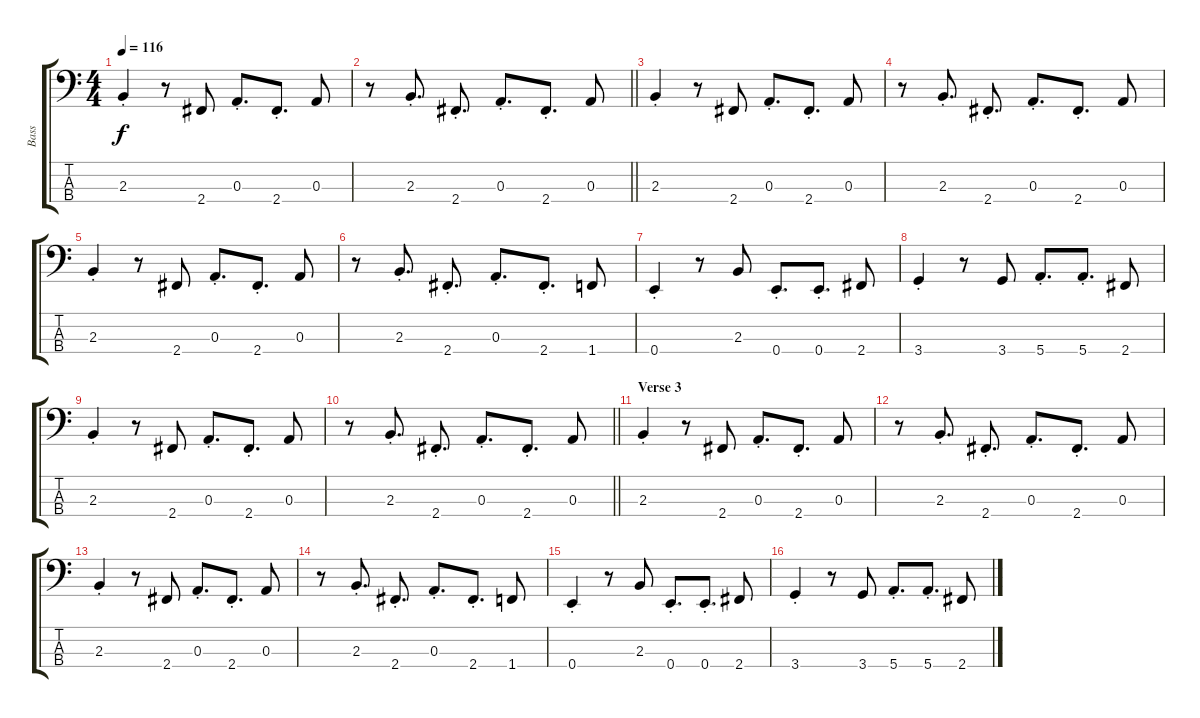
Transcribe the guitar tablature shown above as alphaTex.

\track ("Bass" "Bass") {instrument electricbassfinger}
\staff {score tabs}
\tuning (G2 D2 A1 E1) {hide}
\ts (4 4)
\tempo 116
\clef f4
\ks c
2.3{st}.4{dy f} r.8 2.4.8 0.3{st}.8{d} 2.4{st}.8{d} 0.3.8 |
\barLineRight lightlight
r.8 2.3{st}.8{d} 2.4{st}.8{d} 0.3{st}.8{d} 2.4{st}.8{d} 0.3.8 |
2.3{st}.4 r.8 2.4.8 0.3{st}.8{d} 2.4{st}.8{d} 0.3.8 |
r.8 2.3{st}.8{d} 2.4{st}.8{d} 0.3{st}.8{d} 2.4{st}.8{d} 0.3.8 |
2.3{st}.4 r.8 2.4.8 0.3{st}.8{d} 2.4{st}.8{d} 0.3.8 |
r.8 2.3{st}.8{d} 2.4{st}.8{d} 0.3{st}.8{d} 2.4{st}.8{d} 1.4.8 |
0.4{st}.4 r.8 2.3.8 0.4{st}.8{d} 0.4{st}.8{d} 2.4.8 |
3.4{st}.4 r.8 3.4.8 5.4{st}.8{d} 5.4{st}.8{d} 2.4.8 |
2.3{st}.4 r.8 2.4.8 0.3{st}.8{d} 2.4{st}.8{d} 0.3.8 |
\barLineRight lightlight
r.8 2.3{st}.8{d} 2.4{st}.8{d} 0.3{st}.8{d} 2.4{st}.8{d} 0.3.8 |
\section ("" "Verse 3")
2.3{st}.4 r.8 2.4.8 0.3{st}.8{d} 2.4{st}.8{d} 0.3.8 |
r.8 2.3{st}.8{d} 2.4{st}.8{d} 0.3{st}.8{d} 2.4{st}.8{d} 0.3.8 |
2.3{st}.4 r.8 2.4.8 0.3{st}.8{d} 2.4{st}.8{d} 0.3.8 |
r.8 2.3{st}.8{d} 2.4{st}.8{d} 0.3{st}.8{d} 2.4{st}.8{d} 1.4.8 |
0.4{st}.4 r.8 2.3.8 0.4{st}.8{d} 0.4{st}.8{d} 2.4.8 |
3.4{st}.4 r.8 3.4.8 5.4{st}.8{d} 5.4{st}.8{d} 2.4.8
